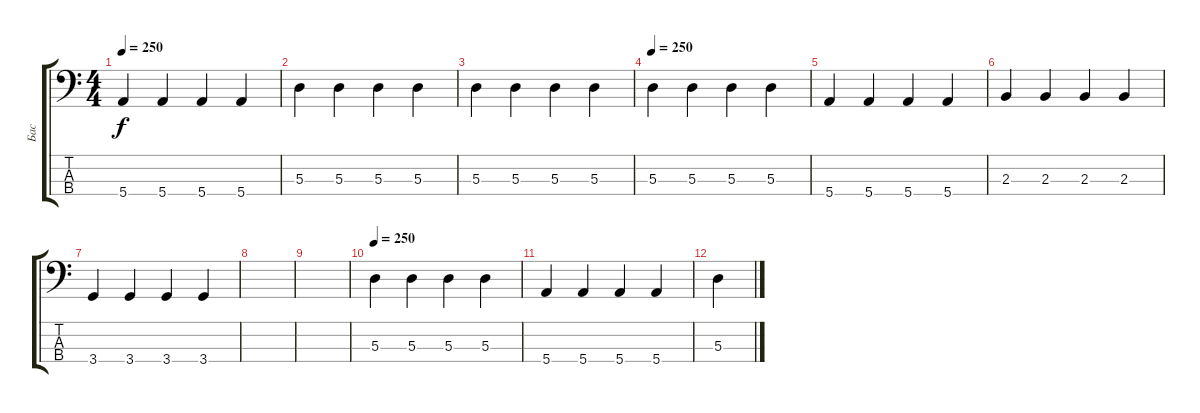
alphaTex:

\track ("Бас" "Бас") {instrument electricbassfinger}
\staff {score tabs}
\tuning (G2 D2 A1 E1) {hide}
\ts (4 4)
\tempo 250
\clef f4
\ks c
5.4.4{dy f} 5.4.4 5.4.4 5.4.4 |
5.3.4 5.3.4 5.3.4 5.3.4 |
5.3.4 5.3.4 5.3.4 5.3.4 |
\tempo 250
5.3.4 5.3.4 5.3.4 5.3.4 |
5.4.4 5.4.4 5.4.4 5.4.4 |
2.3.4 2.3.4 2.3.4 2.3.4 |
3.4.4 3.4.4 3.4.4 3.4.4 |
|
|
\tempo 250
5.3.4 5.3.4 5.3.4 5.3.4 |
5.4.4 5.4.4 5.4.4 5.4.4 |
5.3.4
